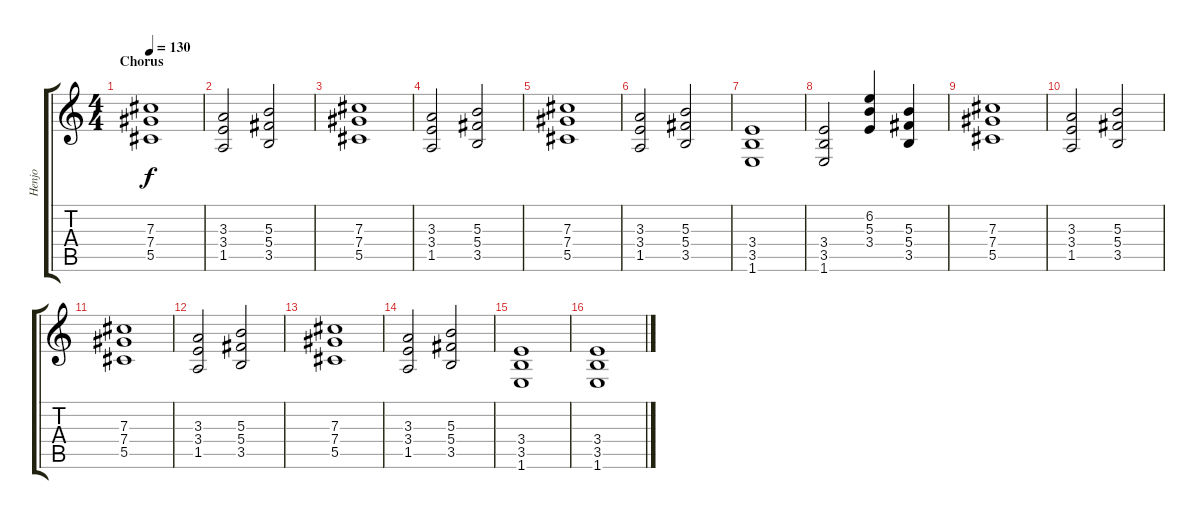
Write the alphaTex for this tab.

\track ("Henjo" "Henjo") {instrument distortionguitar}
\staff {score tabs}
\tuning (Eb4 Bb3 Gb3 Db3 Ab2 Eb2) {hide}
\ts (4 4)
\section ("" "Chorus")
\tempo 130
\clef g2
\ks c
(7.3 7.4 5.5).1{dy f} |
(3.3 3.4 1.5).2 (5.3 5.4 3.5).2 |
(7.3 7.4 5.5).1 |
(3.3 3.4 1.5).2 (5.3 5.4 3.5).2 |
(7.3 7.4 5.5).1 |
(3.3 3.4 1.5).2 (5.3 5.4 3.5).2 |
(3.4 3.5 1.6).1 |
(3.4 3.5 1.6).2 (6.2 5.3 3.4).4 (5.3 5.4 3.5).4 |
(7.3 7.4 5.5).1 |
(3.3 3.4 1.5).2 (5.3 5.4 3.5).2 |
(7.3 7.4 5.5).1 |
(3.3 3.4 1.5).2 (5.3 5.4 3.5).2 |
(7.3 7.4 5.5).1 |
(3.3 3.4 1.5).2 (5.3 5.4 3.5).2 |
(3.4 3.5 1.6).1 |
(3.4 3.5 1.6).1
